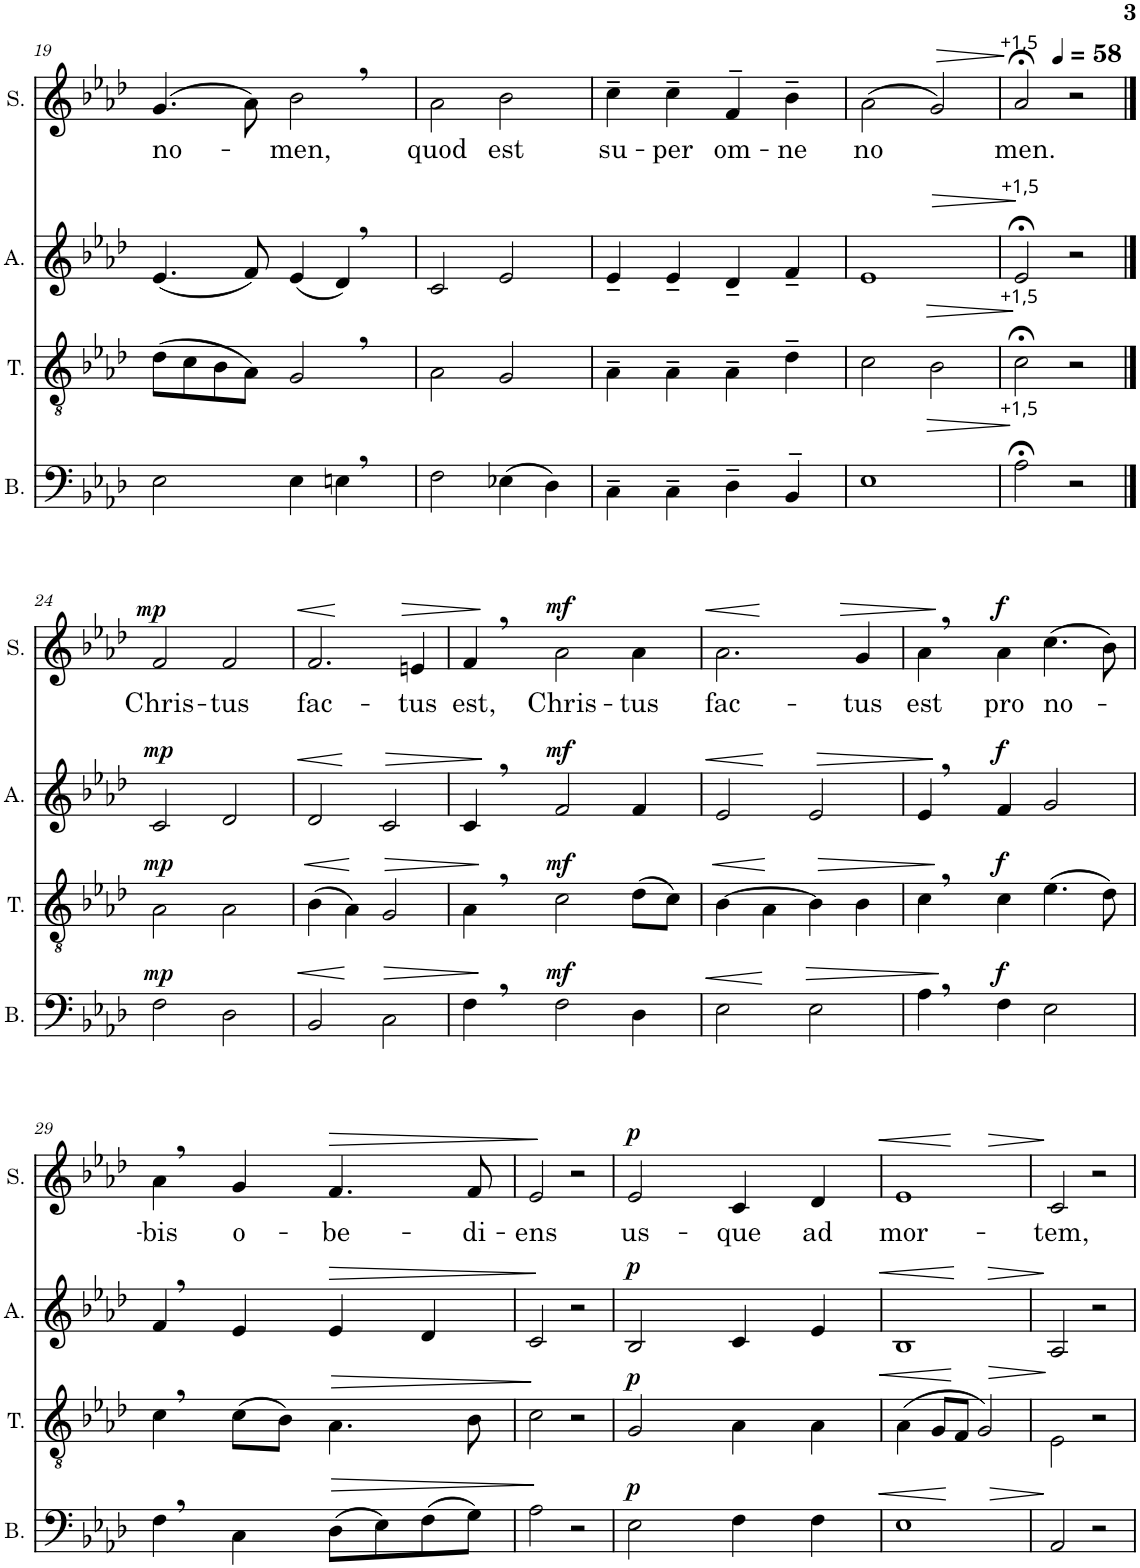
**kern	**dynam	**kern	**dynam	**kern	**dynam	**kern	**text	**dynam
*part4	*part4	*part3	*part3	*part2	*part2	*part1	*part1	*part1
*staff4	*staff4	*staff3	*staff3	*staff2	*staff2	*staff1	*staff1	*staff1
*I"Bajo	*	*I"Tenor	*	*I"Alto	*	*I"Soprano	*	*
*I'B.	*	*I'T.	*	*I'A.	*	*I'S.	*	*
!!LO:PB:g=z
*clefF4	*	*clefGv2	*	*clefG2	*	*clefG2	*	*
*k[b-e-a-d-]	*	*k[b-e-a-d-]	*	*k[b-e-a-d-]	*	*k[b-e-a-d-]	*	*
*M4/4	*	*M4/4	*	*M4/4	*	*M4/4	*	*
=19	=19	=19	=19	=19	=19	=19	=19	=19
!	!	!	!	!	!	!	!LO:LY:b	!
2E-\	.	(8d-\L	.	(4.e-/	.	(>4.g/	no-	.
.	.	8c\	.	.	.	.	.	.
.	.	8B-\	.	.	.	.	.	.
.	.	8A-\J)	.	8f/)	.	8a-\)	.	.
!	!	!	!	!	!	!	!LO:LY:b	!
4E-\	.	2G,/	.	(4e-/	.	2b-,\	-men,	.
4En,\	.	.	.	4d-,/)	.	.	.	.
=20	=20	=20	=20	=20	=20	=20	=20	=20
!	!	!	!	!	!	!	!LO:LY:b	!
2F\	.	2A-\	.	2c/	.	2a-\	quod	.
!	!	!	!	!	!	!	!LO:LY:b	!
(>4E-X\	.	2G/	.	2e-/	.	2b-\	est	.
4D-\)	.	.	.	.	.	.	.	.
=21	=21	=21	=21	=21	=21	=21	=21	=21
!	!	!	!	!	!	!	!LO:LY:b	!
4C~\	.	4A-~\	.	4e-~/	.	4cc~\	su-	.
!	!	!	!	!	!	!	!LO:LY:b	!
4C~\	.	4A-~\	.	4e-~/	.	4cc~\	-per	.
!	!	!	!	!	!	!	!LO:LY:b	!
4D-~\	.	4A-~\	.	4d-~/	.	4f~>/	om-	.
!	!	!	!	!	!	!	!LO:LY:b	!
4BB-~>/	.	4d-~\	.	4f~/	.	4b-~\	-ne	.
=22	=22	=22	=22	=22	=22	=22	=22	=22
!	!	!	!	!	!	!	!LO:LY:b	!
1E-	.	2c\	.	1e-	.	(>2a-\	no	.
!	!	!	!LO:HP:b	!	!	!	!	!LO:HP:b
.	.	2B-\	>	.	.	2g/)	.	>
=23	=23	=23	=23	=23	=23	=23	=23	=23
*	*	*	*	*	*	*MM58	*	*
!	!	!	!	!	!	!LO:TX:a:t=+1,5	!	!
!	!	!	!	!LO:TX:a:t=+1,5	!	!	!	!
!	!	!LO:TX:a:t=+1,5	!	!	!	!	!	!
!LO:TX:a:t=+1,5	!	!	!	!	!	!	!	!
!	!LO:HP:b	!	!	!	!LO:HP:b	!	!LO:LY:b	!
2A-;<\	>	2c;<\	.	2e-;</	>	2a-;</	-men.	.
2r	.	2r	.	2r	.	2r	.	.
!!LO:LB:g=z
==24	==24	==24	==24	==24	==24	==24	==24	==24
!	!LO:DY:a	!	!LO:DY:a	!	!LO:DY:a	!	!LO:LY:b	!LO:DY:a
2F\	mp	2A-\	mp	2c/	mp	2f/	Chris-	mp
!	!	!	!	!	!	!	!LO:LY:b	!
2D-\	.	2A-\	.	2d-/	.	2f/	-tus	.
=25	=25	=25	=25	=25	=25	=25	=25	=25
!	!LO:HP:b	!	!LO:HP:b	!	!LO:HP:b	!	!LO:LY:b	!LO:HP:b
2BB-/	<	(>4B-\	<	2d-/	<	2.f/	fac-	<
.	.	4A-\)	.	.	.	.	.	.
!	!LO:HP:n=1:b	!	!LO:HP:n=1:b	!	!LO:HP:n=1:b	!	!	!
2C\	] >	2G/	] >	2c/	] >	.	.	.
!	!	!	!	!	!	!	!LO:LY:b	!LO:HP:n=1:b
.	.	.	.	.	.	4en/	-tus	] >
=26	=26	=26	=26	=26	=26	=26	=26	=26
!	!	!	!	!	!	!	!LO:LY:b	!
4F,\	.	4A-,\	.	4c,/	.	4f,/	est,	.
!	!LO:DY:n=1:a	!	!LO:DY:n=1:a	!	!LO:DY:n=1:a	!	!LO:LY:b	!LO:DY:n=1:a
2F\	[ mf	2c\	[ mf	2f/	[ mf	2a-\	Chris-	[ mf
!	!	!	!	!	!	!	!LO:LY:b	!
4D-\	.	(>8d-\L	.	4f/	.	4a-\	-tus	.
.	.	8c\J)	.	.	.	.	.	.
=27	=27	=27	=27	=27	=27	=27	=27	=27
!	!LO:HP:b	!	!LO:HP:b	!	!LO:HP:b	!	!LO:LY:b	!LO:HP:b
2E-\	<	[>4B-\	<	2e-/	<	2.a-\	fac-	<
.	.	4A-\	.	.	.	.	.	.
!	!LO:HP:n=1:b	!	!LO:HP:n=1:b	!	!LO:HP:n=1:b	!	!	!
2E-\	] >	4B-\]	] >	2e-/	] >	.	.	.
!	!	!	!	!	!	!	!LO:LY:b	!LO:HP:n=1:b
.	.	4B-\	.	.	.	4g/	-tus	] >
=28	=28	=28	=28	=28	=28	=28	=28	=28
!	!	!	!	!	!	!	!LO:LY:b	!
4A-,\	.	4c,\	.	4e-,/	.	4a-,\	est	.
!	!LO:DY:n=1:a	!	!LO:DY:n=1:a	!	!LO:DY:n=1:a	!	!LO:LY:b	!LO:DY:n=1:a
4F\	[ f	4c\	[ f	4f/	[ f	4a-\	pro	[ f
!	!	!	!	!	!	!	!LO:LY:b	!
2E-\	.	(>4.e-\	.	2g/	.	(>4.cc\	no-	.
.	.	8d-\)	.	.	.	8b-\)	.	.
!!LO:LB:g=z
=29	=29	=29	=29	=29	=29	=29	=29	=29
!	!	!	!	!	!	!	!LO:LY:b	!
4F,\	.	4c,\	.	4f,/	.	4a-,\	-bis	.
!	!	!	!	!	!	!	!LO:LY:b	!
4C\	.	(>8c\L	.	4e-/	.	4g/	o-	.
.	.	8B-\J)	.	.	.	.	.	.
!	!LO:HP:b	!	!LO:HP:b	!	!LO:HP:b	!	!LO:LY:b	!LO:HP:b
(>8D-\L	>	4.A-\	>	4e-/	>	4.f/	-be-	>
8E-\)	.	.	.	.	.	.	.	.
(>8F\	.	.	.	4d-/	.	.	.	.
!	!	!	!	!	!	!	!LO:LY:b	!
8G\J)	.	8B-\	.	.	.	8f/	-di-	.
=30	=30	=30	=30	=30	=30	=30	=30	=30
!	!	!	!	!	!	!	!LO:LY:b	!
2A-\	.	2c\	.	2c/	.	2e-/	-ens	.
2r	]	2r	]	2r	]	2r	.	]
=31	=31	=31	=31	=31	=31	=31	=31	=31
!	!LO:DY:a	!	!LO:DY:a	!	!LO:DY:a	!	!LO:LY:b	!LO:DY:a
2E-\	p	2G/	p	2B-/	p	2e-/	us-	p
!	!	!	!	!	!	!	!LO:LY:b	!
4F\	.	4A-\	.	4c/	.	4c/	-que	.
!	!	!	!	!	!	!	!LO:LY:b	!
4F\	.	4A-\	.	4e-/	.	4d-/	ad	.
=32	=32	=32	=32	=32	=32	=32	=32	=32
!	!	!	!LO:HP:b	!	!	!	!LO:LY:b	!
1E-	.	(>4A-\	<	1B-	.	1e-	mor-	.
.	.	8G/L	.	.	.	.	.	.
.	.	8F/J	]	.	.	.	.	.
.	.	2G/)	.	.	.	.	.	.
.	]	.	[	.	] ]	.	.	] ]
=33	=33	=33	=33	=33	=33	=33	=33	=33
!	!	!	!	!	!	!	!LO:LY:b	!
2AA-/	.	2E-\	.	2A-/	]	2c/	-tem,	]
2r	.	2r	.	2r	.	2r	.	.
=	=	=	=	=	=	=	=	=
*-	*-	*-	*-	*-	*-	*-	*-	*-
